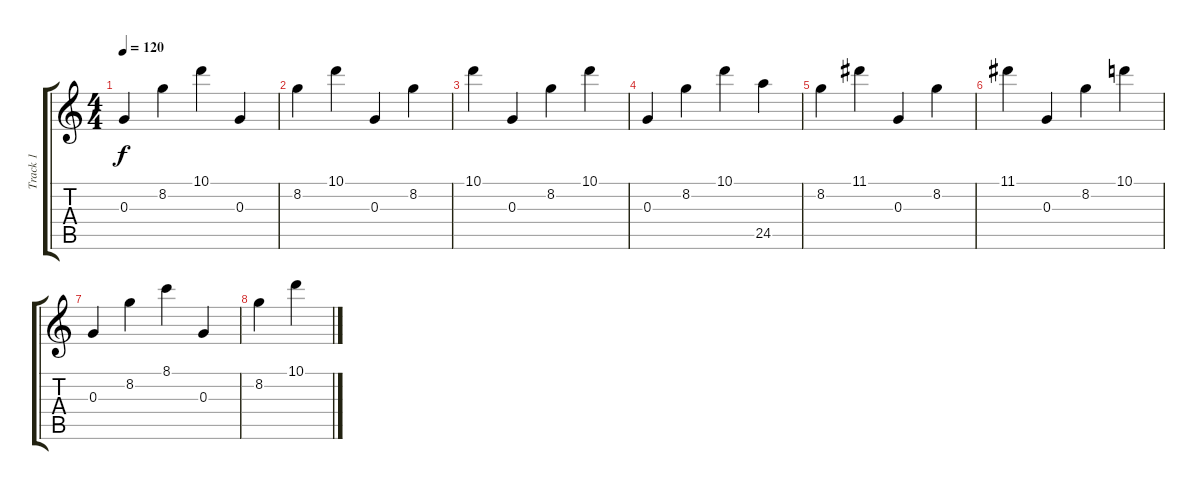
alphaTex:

\track ("Track 1" "Track 1") {instrument distortionguitar}
\staff {score tabs}
\tuning (E4 B3 G3 D3 A2 E2) {hide}
\ts (4 4)
\tempo 120
\clef g2
\ks c
0.3.4{dy f instrument distortionguitar} 8.2.4 10.1.4 0.3.4 |
8.2.4 10.1.4 0.3.4 8.2.4 |
10.1.4 0.3.4 8.2.4 10.1.4 |
0.3.4 8.2.4 10.1.4 24.5.4 |
8.2.4 11.1.4 0.3.4 8.2.4 |
11.1.4 0.3.4 8.2.4 10.1.4 |
0.3.4 8.2.4 8.1.4 0.3.4 |
8.2.4 10.1.4
